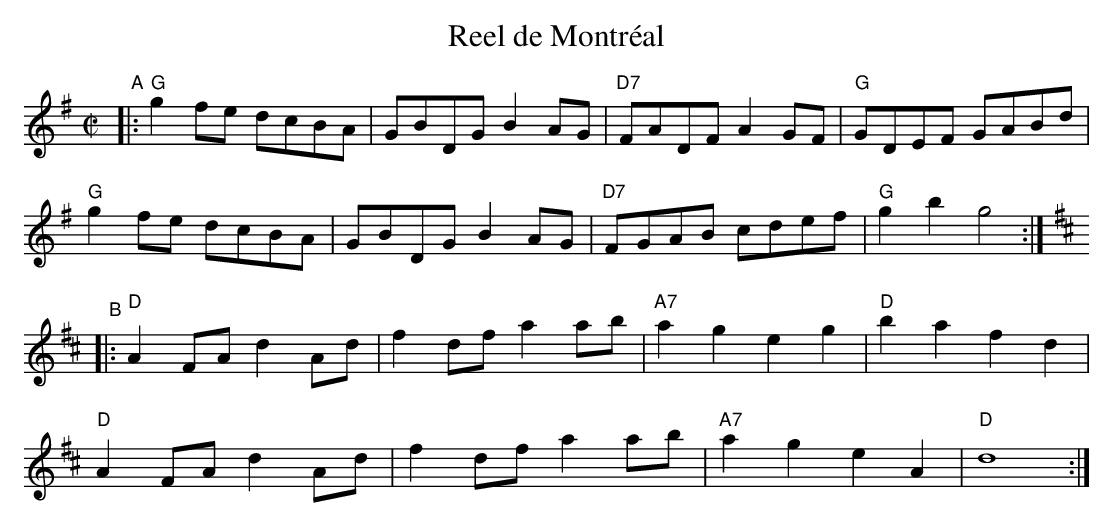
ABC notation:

X:1
T: Reel de Montr\'eal
M: C|
L: 1/8
K: G
"^A"|:\
"G"g2fe dcBA | GBDG B2AG | "D7"FADF A2GF | "G"GDEF GABd |
"G"g2fe dcBA | GBDG B2AG | "D7"FGAB cdef | "G"g2b2 g4 :|
K: D
"^B"|:\
"D"A2FA d2Ad | f2df a2ab | "A7"a2g2 e2g2 | "D"b2a2 f2d2 |
"D"A2FA d2Ad | f2df a2ab | "A7"a2g2 e2A2 | "D"d8 :|
